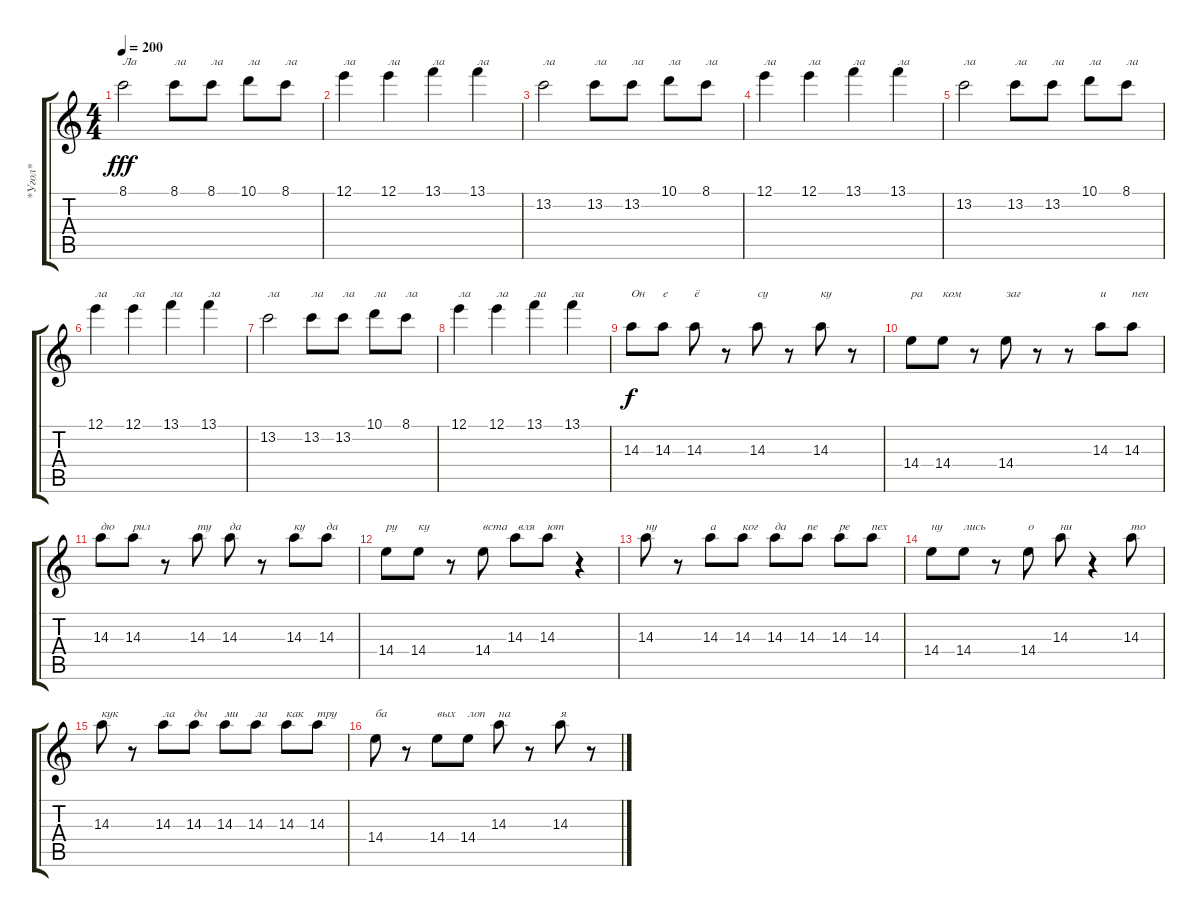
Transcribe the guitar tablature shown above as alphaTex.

\track ("*Угол*" "*Угол*") {instrument electricguitarmuted}
\staff {score tabs}
\tuning (E4 B3 G3 D3 A2 E2) {hide}
\ts (4 4)
\tempo 200
\clef g2
\ks c
8.1.2{txt "Ла" dy fff} 8.1.8{txt "ла"} 8.1.8{txt "ла"} 10.1.8{txt "ла"} 8.1.8{txt "ла"} |
12.1.4{txt "ла"} 12.1.4{txt "ла"} 13.1.4{txt "ла"} 13.1.4{txt "ла"} |
13.2.2{txt "ла"} 13.2.8{txt "ла"} 13.2.8{txt "ла"} 10.1.8{txt "ла"} 8.1.8{txt "ла"} |
12.1.4{txt "ла"} 12.1.4{txt "ла"} 13.1.4{txt "ла"} 13.1.4{txt "ла"} |
13.2.2{txt "ла"} 13.2.8{txt "ла"} 13.2.8{txt "ла"} 10.1.8{txt "ла"} 8.1.8{txt "ла"} |
12.1.4{txt "ла"} 12.1.4{txt "ла"} 13.1.4{txt "ла"} 13.1.4{txt "ла"} |
13.2.2{txt "ла"} 13.2.8{txt "ла"} 13.2.8{txt "ла"} 10.1.8{txt "ла"} 8.1.8{txt "ла"} |
12.1.4{txt "ла"} 12.1.4{txt "ла"} 13.1.4{txt "ла"} 13.1.4{txt "ла"} |
14.3.8{txt "Он" dy f} 14.3.8{txt "е"} 14.3.8{txt "ё"} r.8 14.3.8{txt "су"} r.8 14.3.8{txt "ку"} r.8 |
14.4.8{txt "ра"} 14.4.8{txt "ком"} r.8 14.4.8{txt "заг"} r.8 r.8 14.3.8{txt "и"} 14.3.8{txt "пен"} |
14.3.8{txt "дю"} 14.3.8{txt "рил"} r.8 14.3.8{txt "ту"} 14.3.8{txt "да"} r.8 14.3.8{txt "ку"} 14.3.8{txt "да"} |
14.4.8{txt "ру"} 14.4.8{txt "ку"} r.8 14.4.8{txt "вста"} 14.3.8{txt " вля"} 14.3.8{txt "ют"} r.4 |
14.3.8{txt "ну"} r.8 14.3.8{txt "а"} 14.3.8{txt "ког"} 14.3.8{txt "да"} 14.3.8{txt "пе"} 14.3.8{txt "ре"} 14.3.8{txt "пех"} |
14.4.8{txt "ну"} 14.4.8{txt "лись"} r.8 14.4.8{txt "о"} 14.3.8{txt "ни"} r.4 14.3.8{txt "то"} |
14.3.8{txt "кук"} r.8 14.3.8{txt "ла"} 14.3.8{txt "ды"} 14.3.8{txt "ми"} 14.3.8{txt "ла"} 14.3.8{txt "как"} 14.3.8{txt "тру"} |
14.4.8{txt "ба"} r.8 14.4.8{txt "вых"} 14.4.8{txt "лоп"} 14.3.8{txt "на"} r.8 14.3.8{txt "я"} r.8
